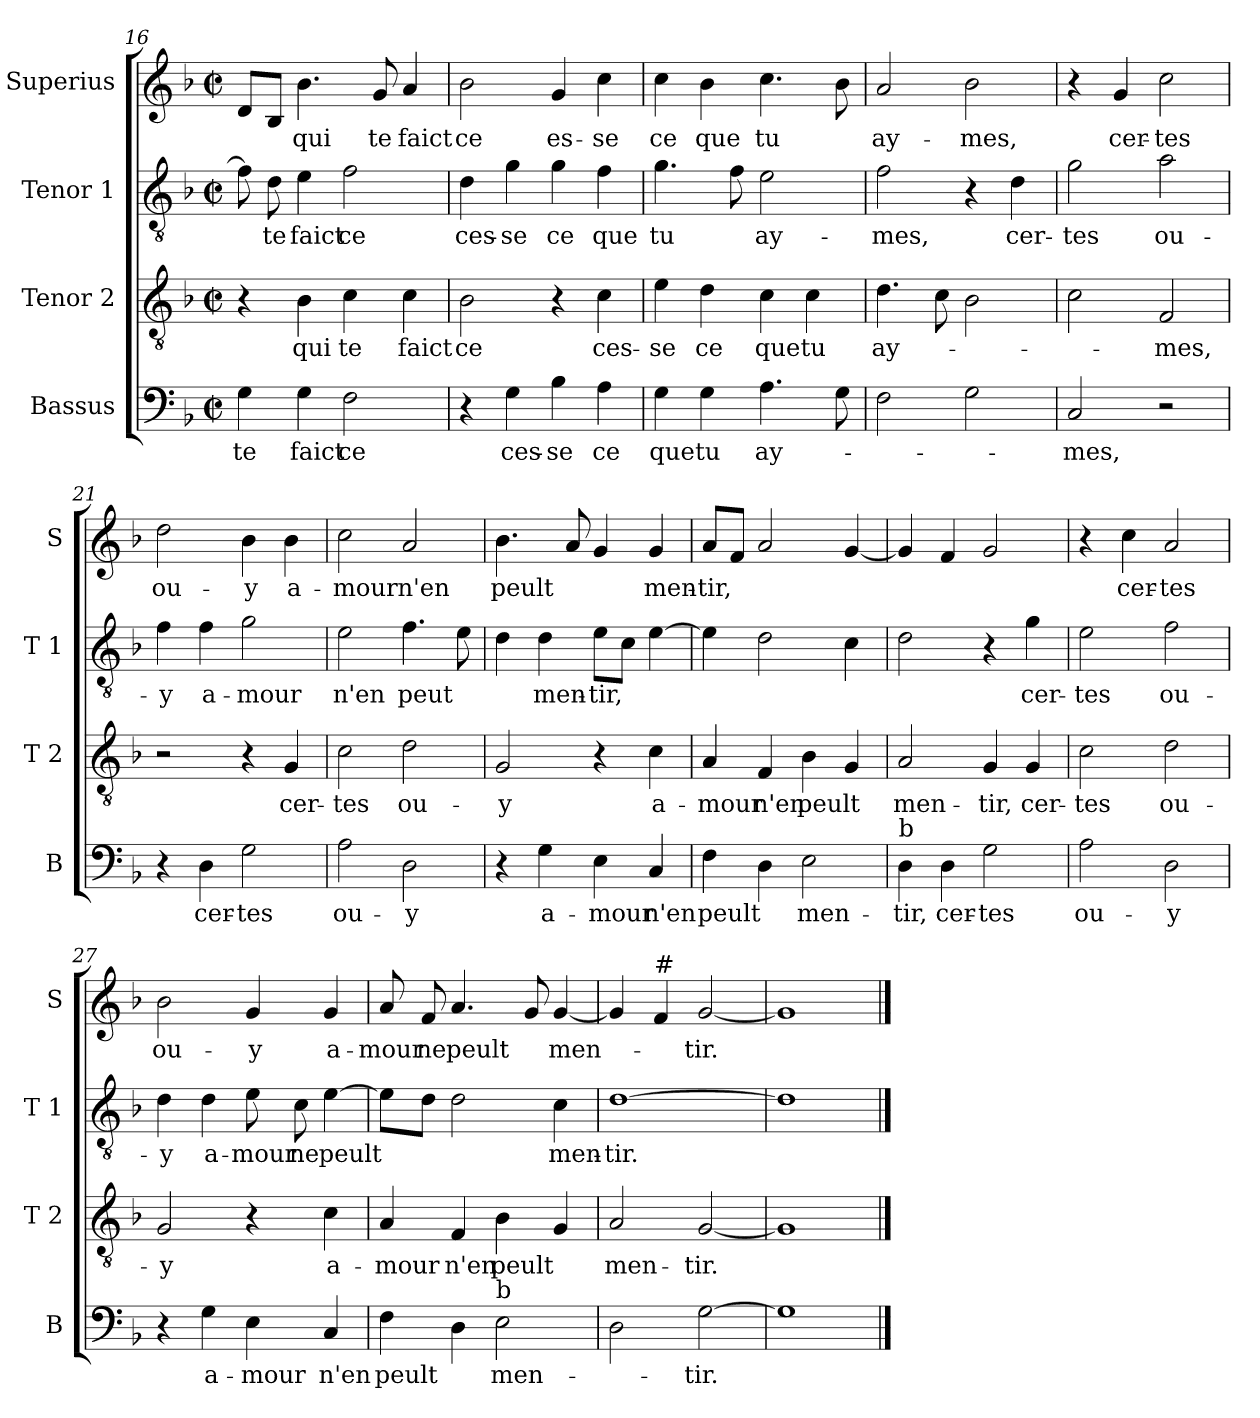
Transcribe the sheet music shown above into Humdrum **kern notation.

**kern	**text	**kern	**text	**kern	**text	**kern	**text
*part4	*part4	*part3	*part3	*part2	*part2	*part1	*part1
*staff4	*staff4	*staff3	*staff3	*staff2	*staff2	*staff1	*staff1
*I"Bassus	*	*I"Tenor 2	*	*I"Tenor 1	*	*I"Superius	*
*I'B	*	*I'T 2	*	*I'T 1	*	*I'S	*
!!LO:PB:g=z
*clefF4	*	*clefGv2	*	*clefGv2	*	*clefG2	*
*k[b-]	*	*k[b-]	*	*k[b-]	*	*k[b-]	*
*F:	*	*F:	*	*F:	*	*F:	*
*M2/2	*	*M2/2	*	*M2/2	*	*M2/2	*
*met(c|)	*	*met(c|)	*	*met(c|)	*	*met(c|)	*
=16	=16	=16	=16	=16	=16	=16	=16
4G\	te	4r	.	8f\]	.	8d/L	.
.	.	.	.	8d\	te	8B-/J	.
4G\	faict	4B-\	qui	4e\	faict	4.b-\	qui
2F\	ce	4c\	te	2f\	ce	.	.
.	.	.	.	.	.	8g/	te
.	.	4c\	faict	.	.	4a/	faict
=17	=17	=17	=17	=17	=17	=17	=17
4r	.	2B-\	ce	4d\	ces-	2b-\	ce
4G\	ces-	.	.	4g\	-se	.	.
4B-\	-se	4r	.	4g\	ce	4g/	es-
4A\	ce	4c\	ces-	4f\	que	4cc\	-se
=18	=18	=18	=18	=18	=18	=18	=18
4G\	que	4e\	-se	4.g\	tu	4cc\	ce
4G\	tu	4d\	ce	.	.	4b-\	que
.	.	.	.	8f\	.	.	.
4.A\	ay-	4c\	que	2e\	ay-	4.cc\	tu
.	.	4c\	tu	.	.	.	.
8G\	.	.	.	.	.	8b-\	.
=19	=19	=19	=19	=19	=19	=19	=19
2F\	.	4.d\	ay-	2f\	-mes,	2a/	ay-
.	.	8c\	.	.	.	.	.
2G\	.	2B-\	.	4r	.	2b-\	-mes,
.	.	.	.	4d\	cer-	.	.
=20	=20	=20	=20	=20	=20	=20	=20
2C/	-mes,	2c\	.	2g\	-tes	4r	.
.	.	.	.	.	.	4g/	cer-
2r	.	2F/	-mes,	2a\	ou-	2cc\	-tes
!!LO:LB:g=z
=21	=21	=21	=21	=21	=21	=21	=21
4r	.	2r	.	4f\	-y	2dd\	ou-
4D\	cer-	.	.	4f\	a-	.	.
2G\	-tes	4r	.	2g\	-mour	4b-\	-y
.	.	4G/	cer-	.	.	4b-\	a-
=22	=22	=22	=22	=22	=22	=22	=22
2A\	ou-	2c\	-tes	2e\	n'en	2cc\	-mour
2D\	-y	2d\	ou-	4.f\	peut	2a/	n'en
.	.	.	.	8e\	.	.	.
=23	=23	=23	=23	=23	=23	=23	=23
4r	.	2G/	-y	4d\	.	4.b-\	peult
4G\	a-	.	.	4d\	men-	.	.
.	.	.	.	.	.	8a/	.
4E\	-mour	4r	.	8e\L	-tir,	4g/	.
.	.	.	.	8c\J	.	.	.
4C/	n'en	4c\	a-	[4e\	.	4g/	men-
=24	=24	=24	=24	=24	=24	=24	=24
4F\	peult	4A/	-mour	4e\]	.	8a/L	-tir,
.	.	.	.	.	.	8f/J	.
4D\	.	4F/	n'en	2d\	.	2a/	.
2E\	men-	4B-\	peult	.	.	.	.
.	.	4G/	.	4c\	.	[4g/	.
=25	=25	=25	=25	=25	=25	=25	=25
!LO:TX:a:t=b	!	!	!	!	!	!	!
4D\	-tir,	2A/	men-	2d\	.	4g/]	.
4D\	cer-	.	.	.	.	4f/	.
2G\	-tes	4G/	-tir,	4r	.	2g/	.
.	.	4G/	cer-	4g\	cer-	.	.
!!LO:LB:g=z
=26	=26	=26	=26	=26	=26	=26	=26
2A\	ou-	2c\	-tes	2e\	-tes	4r	.
.	.	.	.	.	.	4cc\	cer-
2D\	-y	2d\	ou-	2f\	ou-	2a/	-tes
=27	=27	=27	=27	=27	=27	=27	=27
4r	.	2G/	-y	4d\	-y	2b-\	ou-
4G\	a-	.	.	4d\	a-	.	.
4E\	-mour	4r	.	8e\	-mour	4g/	-y
.	.	.	.	8c\	ne	.	.
4C/	n'en	4c\	a-	[4e\	peult	4g/	a-
=28	=28	=28	=28	=28	=28	=28	=28
4F\	peult	4A/	-mour	8e\L]	.	8a/	-mour
.	.	.	.	8d\J	.	8f/	ne
4D\	.	4F/	n'en	2d\	.	4.a/	peult
!LO:TX:a:t=b	!	!	!	!	!	!	!
2E\	men-	4B-\	peult	.	.	.	.
.	.	.	.	.	.	8g/	.
.	.	4G/	.	4c\	men-	[4g/	men-
=29	=29	=29	=29	=29	=29	=29	=29
2D\	.	2A/	men-	[1d	-tir.	4g/]	.
!	!	!	!	!	!	!LO:TX:a:t=#	!
.	.	.	.	.	.	4f/	.
[2G\	-tir.	[2G/	-tir.	.	.	[2g/	-tir.
=30	=30	=30	=30	=30	=30	=30	=30
1G]	.	1G]	.	1d]	.	1g]	.
==	==	==	==	==	==	==	==
*-	*-	*-	*-	*-	*-	*-	*-
